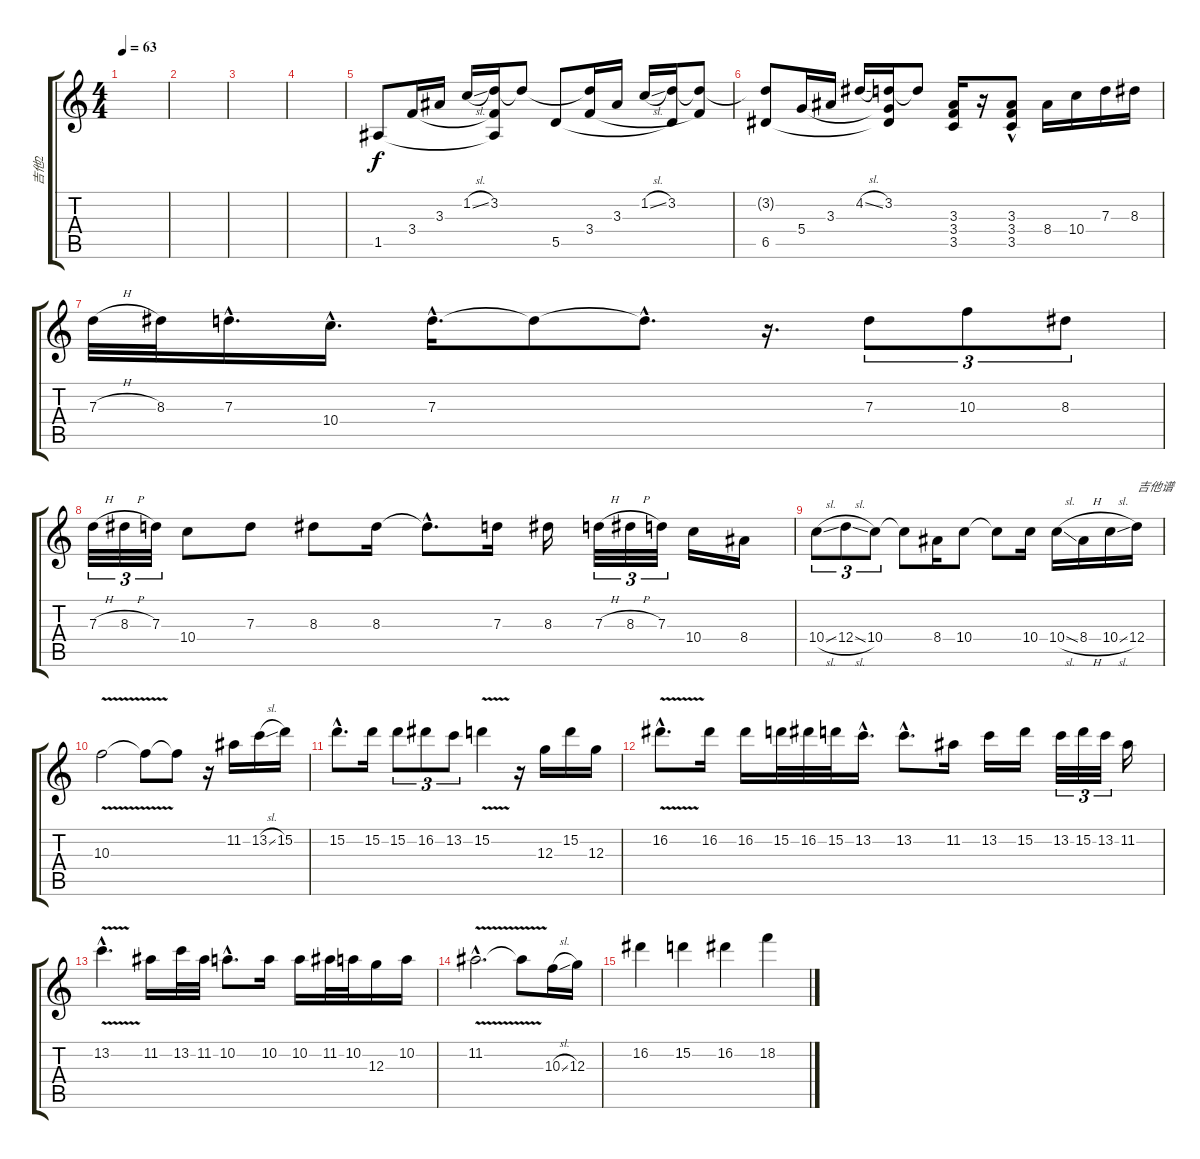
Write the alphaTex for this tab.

\track ("吉他2" "吉他2") {instrument acousticguitarnylon}
\staff {score tabs}
\tuning (E4 B3 G3 D3 A2 E2) {hide}
\ts (4 4)
\tempo 63
\clef g2
\ks c
|
|
|
|
1.5.8 3.4.16 3.3.16 1.2{sl}.16 (3.2 3.4{t} 1.5{t}).16 3.2{t}.8 5.5.8 (3.2{t} 3.4).16 3.3.16 1.2{sl}.16 (3.2 5.5{t}).16 (3.2{t} 3.4{t}).8 |
(3.2{t} 6.5).8 5.4.16 3.3.16 4.2{sl}.16 (3.2 5.4{t} 6.5{t}).16 3.2{t}.8 (3.3 3.4 3.5).16 r.16 (3.3{hac} 3.4 3.5{hac}).8 8.4.16 10.4.16 7.3.16 8.3.16 |
7.3{h}.32 8.3.32 7.3{hac}.16{d} 10.4{hac}.16{d} 7.3{hac}.16{d} 7.3{t}.8 7.3{hac t}.8{d} r.16{d} 7.3.8{tu (3 2)} 10.3.8{tu (3 2)} 8.3.8{tu (3 2)} |
7.3{h}.32{tu (3 2)} 8.3{h}.32{tu (3 2)} 7.3.32{tu (3 2)} 10.4.8 7.3.8 8.3.8 8.3.16 8.3{hac t}.8{d} 7.3.16 8.3.16 7.3{h}.32{tu (3 2)} 8.3{h}.32{tu (3 2)} 7.3.32{tu (3 2)} 10.4.16 8.4.16 |
10.4{sl}.8{tu (3 2)} 12.4{sl}.8{tu (3 2)} 10.4.8{tu (3 2)} 10.4{t}.8 8.4.16 10.4.8 10.4{t}.8 10.4.16 10.4{sl}.16 8.4{h}.16 10.4{sl}.16 12.4.16{txt "吉他谱"} |
10.3{v}.2 10.3{t}.8 10.3{t}.8 r.16 11.2.16 13.2{sl}.16 15.2.16 |
15.2{hac}.8{d} 15.2.16 15.2.8{tu (3 2)} 16.2.8{tu (3 2)} 13.2.8{tu (3 2)} 15.2{v}.4 r.16 12.3.16 15.2.16 12.3.16 |
16.2{v hac}.8{d} 16.2.16 16.2.16 15.2.32 16.2.32 15.2.32 13.2{hac}.16{d} 13.2{hac}.8{d} 11.2.16 13.2.16 15.2.16 13.2.32{tu (3 2)} 15.2.32{tu (3 2)} 13.2.32{tu (3 2)} 11.2.16 |
13.2{v hac}.4{d} 11.2.16 13.2.32 11.2.32 10.2{hac}.8{d} 10.2.16 10.2.16 11.2.32 10.2.32 12.3.16 10.2.16 |
11.2{v hac}.2{d} 11.2{t}.8 10.3{sl}.16 12.3.16 |
16.2.4 15.2.4 16.2.4 18.2.4
